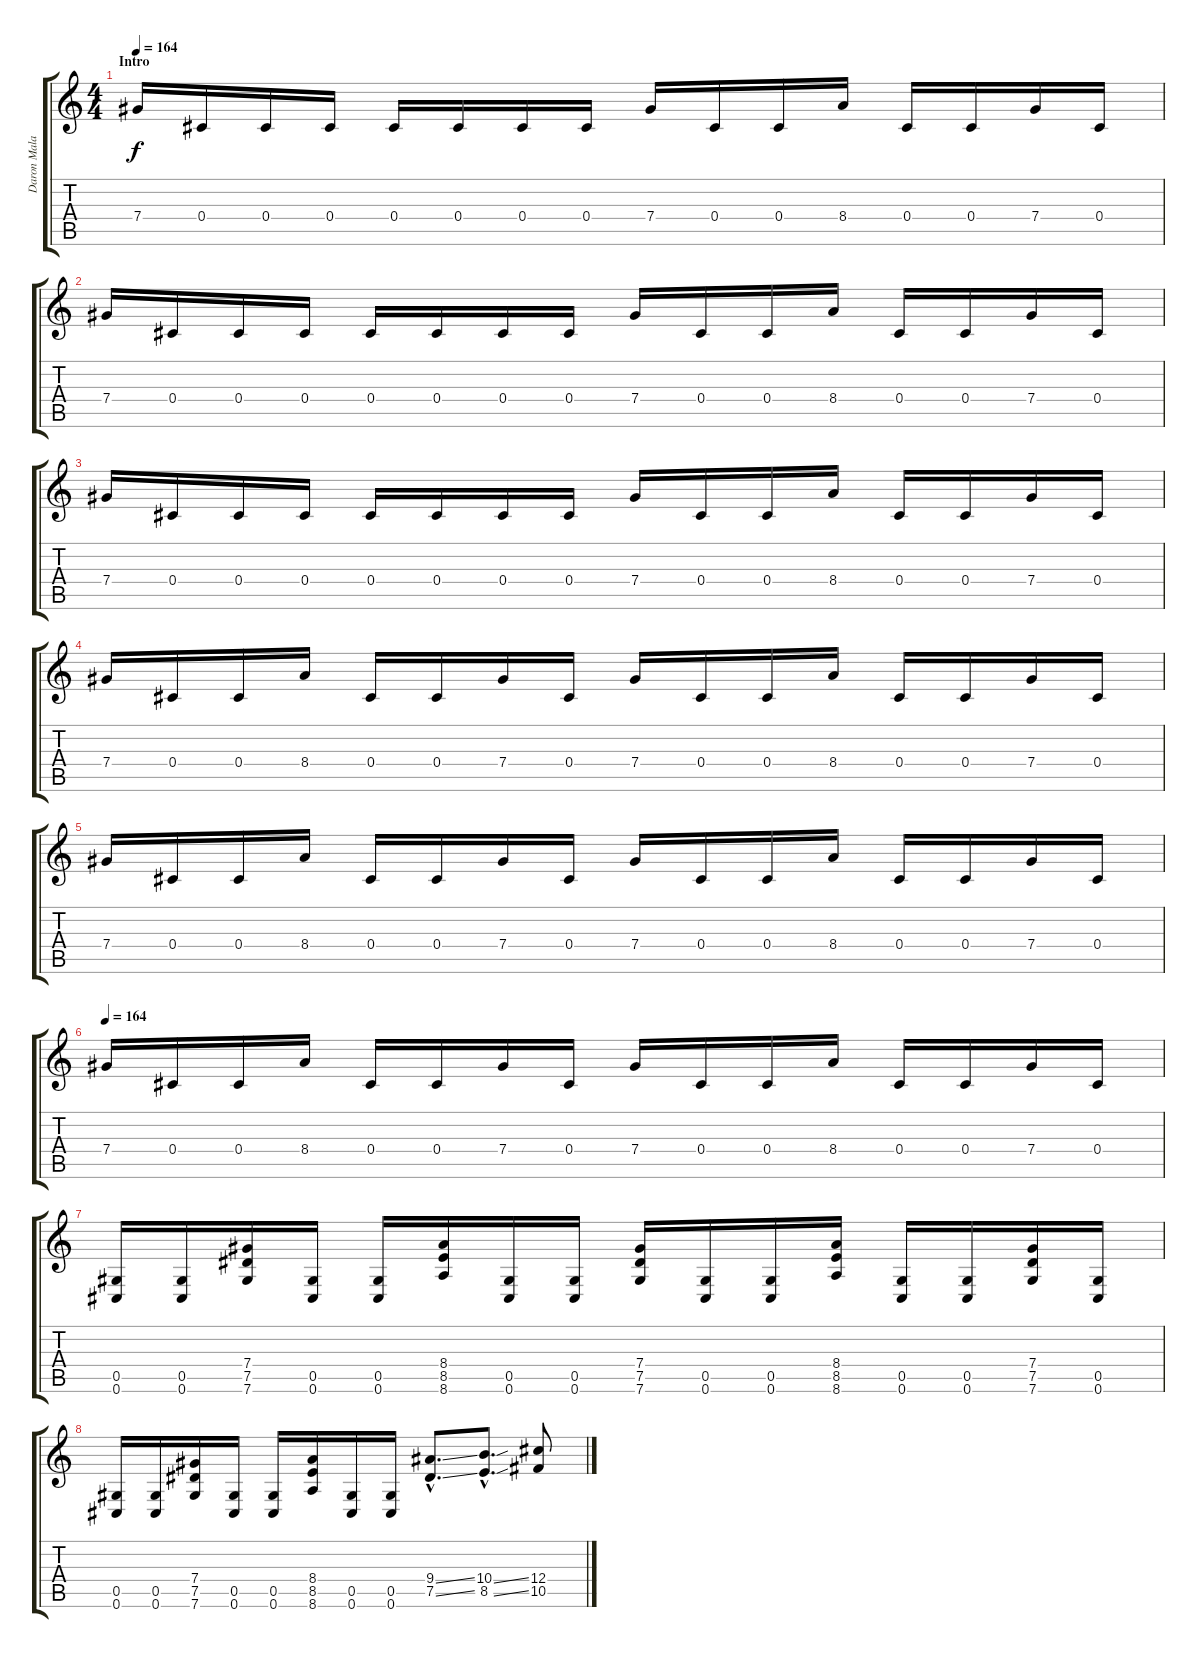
\track ("Daron Malakian (Guitar)" "Daron Mala") {instrument overdrivenguitar}
\staff {score tabs}
\tuning (Eb4 Bb3 Gb3 Db3 Ab2 Db2) {hide}
\ts (4 4)
\section ("" "Intro")
\tempo 164
\tempo 153
\tempo 164
\clef g2
\ks c
7.4.16{dy f instrument overdrivenguitar} 0.4.16 0.4.16 0.4.16 0.4.16 0.4.16 0.4.16 0.4.16 7.4.16 0.4.16 0.4.16 8.4.16 0.4.16 0.4.16 7.4.16 0.4.16 |
7.4.16 0.4.16 0.4.16 0.4.16 0.4.16 0.4.16 0.4.16 0.4.16 7.4.16 0.4.16 0.4.16 8.4.16 0.4.16 0.4.16 7.4.16 0.4.16 |
7.4.16 0.4.16 0.4.16 0.4.16 0.4.16 0.4.16 0.4.16 0.4.16 7.4.16 0.4.16 0.4.16 8.4.16 0.4.16 0.4.16 7.4.16 0.4.16 |
7.4.16 0.4.16 0.4.16 8.4.16 0.4.16 0.4.16 7.4.16 0.4.16 7.4.16 0.4.16 0.4.16 8.4.16 0.4.16 0.4.16 7.4.16 0.4.16 |
7.4.16 0.4.16 0.4.16 8.4.16 0.4.16 0.4.16 7.4.16 0.4.16 7.4.16 0.4.16 0.4.16 8.4.16 0.4.16 0.4.16 7.4.16 0.4.16 |
\tempo 164
7.4.16 0.4.16 0.4.16 8.4.16 0.4.16 0.4.16 7.4.16 0.4.16 7.4.16 0.4.16 0.4.16 8.4.16 0.4.16 0.4.16 7.4.16 0.4.16 |
(0.5 0.6).16 (0.5 0.6).16 (7.4 7.5 7.6).16 (0.5 0.6).16 (0.5 0.6).16 (8.4 8.5 8.6).16 (0.5 0.6).16 (0.5 0.6).16 (7.4 7.5 7.6).16 (0.5 0.6).16 (0.5 0.6).16 (8.4 8.5 8.6).16 (0.5 0.6).16 (0.5 0.6).16 (7.4 7.5 7.6).16 (0.5 0.6).16 |
(0.5 0.6).16 (0.5 0.6).16 (7.4 7.5 7.6).16 (0.5 0.6).16 (0.5 0.6).16 (8.4 8.5 8.6).16 (0.5 0.6).16 (0.5 0.6).16 (9.4{ss hac} 7.5{ss hac}).8{d} (10.4{ss hac} 8.5{ss hac}).8{d} (12.4 10.5).8
